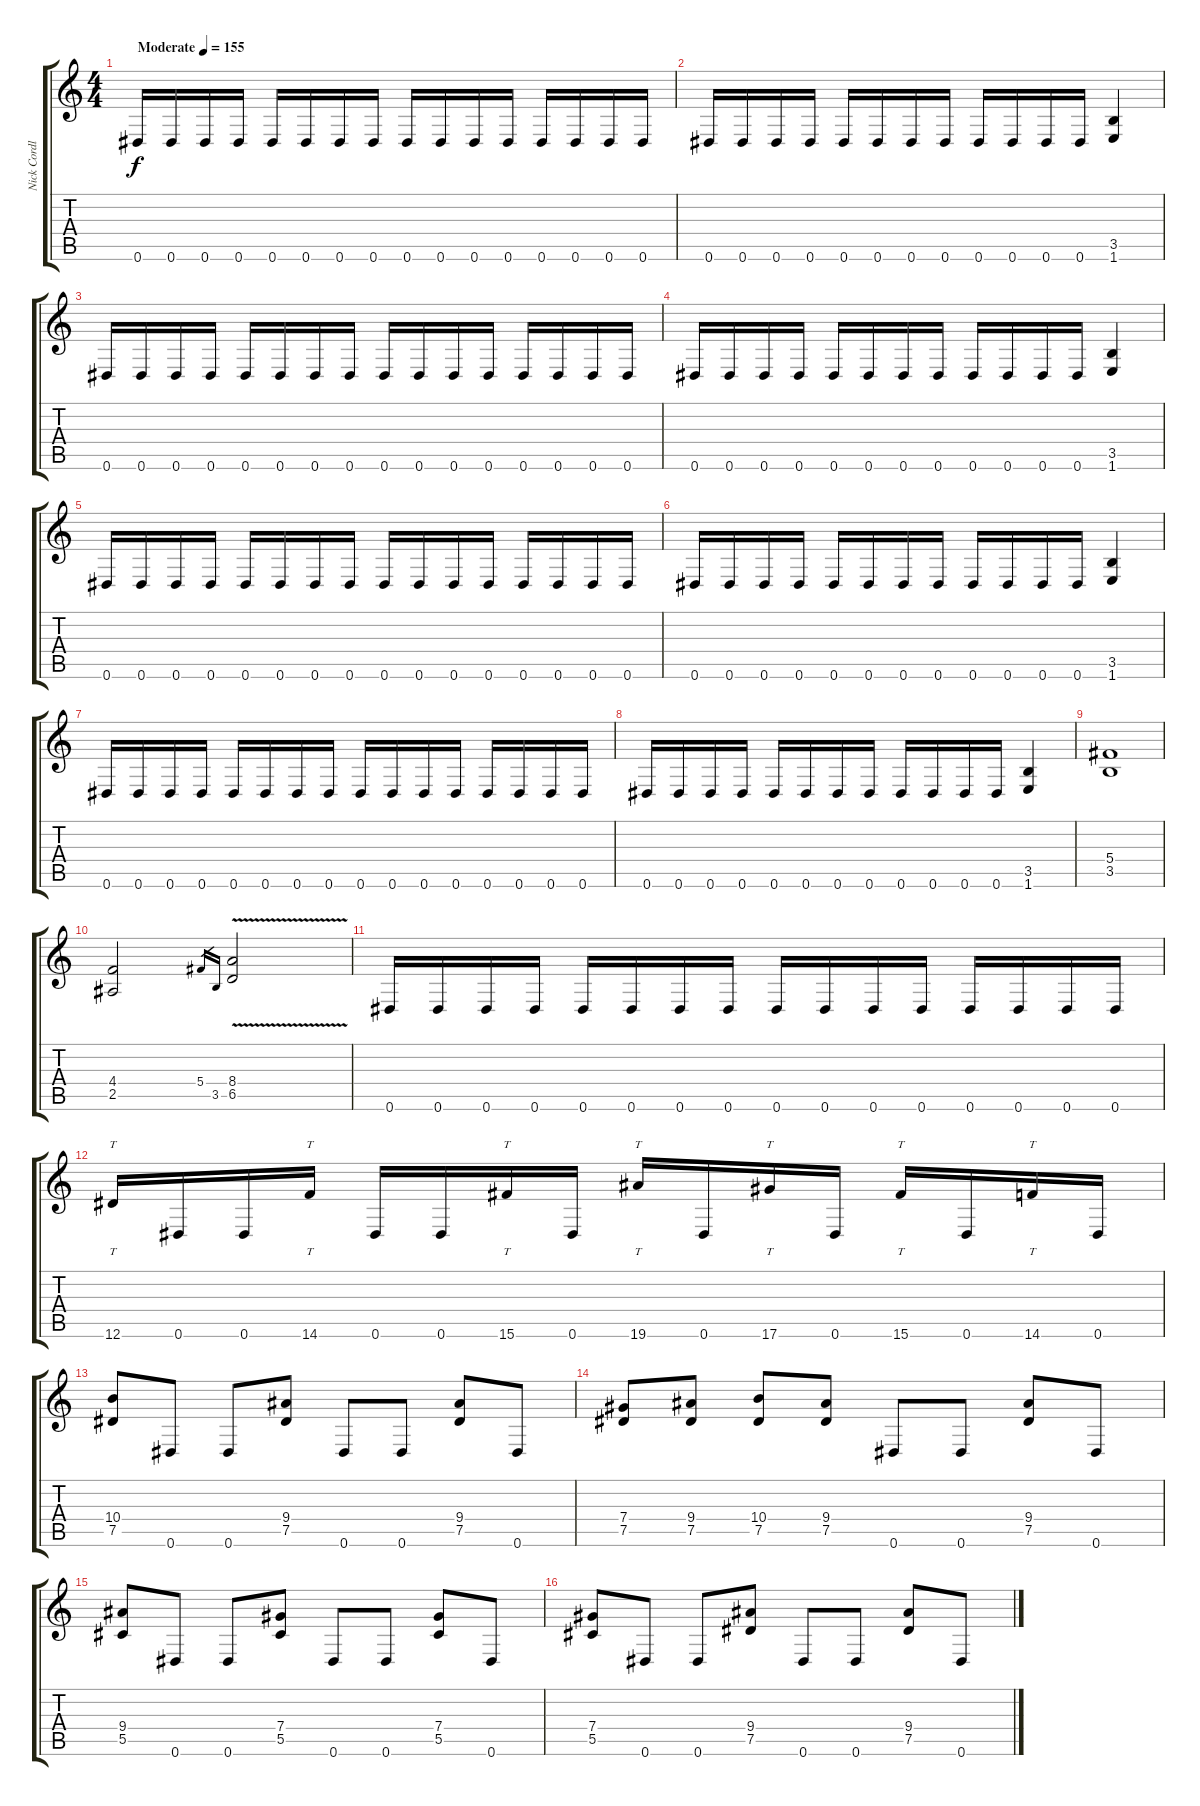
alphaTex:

\track ("Nick Cordle" "Nick Cordl") {instrument distortionguitar}
\staff {score tabs}
\tuning (Eb4 Bb3 Gb3 Db3 Ab2 Eb2) {hide}
\ts (4 4)
\tempo (155 "Moderate")
\clef g2
\ks c
0.6.16{dy f instrument distortionguitar} 0.6.16 0.6.16 0.6.16 0.6.16 0.6.16 0.6.16 0.6.16 0.6.16 0.6.16 0.6.16 0.6.16 0.6.16 0.6.16 0.6.16 0.6.16 |
0.6.16 0.6.16 0.6.16 0.6.16 0.6.16 0.6.16 0.6.16 0.6.16 0.6.16 0.6.16 0.6.16 0.6.16 (3.5 1.6).4 |
0.6.16 0.6.16 0.6.16 0.6.16 0.6.16 0.6.16 0.6.16 0.6.16 0.6.16 0.6.16 0.6.16 0.6.16 0.6.16 0.6.16 0.6.16 0.6.16 |
0.6.16 0.6.16 0.6.16 0.6.16 0.6.16 0.6.16 0.6.16 0.6.16 0.6.16 0.6.16 0.6.16 0.6.16 (3.5 1.6).4 |
0.6.16 0.6.16 0.6.16 0.6.16 0.6.16 0.6.16 0.6.16 0.6.16 0.6.16 0.6.16 0.6.16 0.6.16 0.6.16 0.6.16 0.6.16 0.6.16 |
0.6.16 0.6.16 0.6.16 0.6.16 0.6.16 0.6.16 0.6.16 0.6.16 0.6.16 0.6.16 0.6.16 0.6.16 (3.5 1.6).4 |
0.6.16 0.6.16 0.6.16 0.6.16 0.6.16 0.6.16 0.6.16 0.6.16 0.6.16 0.6.16 0.6.16 0.6.16 0.6.16 0.6.16 0.6.16 0.6.16 |
0.6.16 0.6.16 0.6.16 0.6.16 0.6.16 0.6.16 0.6.16 0.6.16 0.6.16 0.6.16 0.6.16 0.6.16 (3.5 1.6).4 |
(5.4 3.5).1 |
(4.4 2.5).2 5.4.16{gr} 3.5.16{gr} (8.4 6.5{v}).2 |
0.6.16 0.6.16 0.6.16 0.6.16 0.6.16 0.6.16 0.6.16 0.6.16 0.6.16 0.6.16 0.6.16 0.6.16 0.6.16 0.6.16 0.6.16 0.6.16 |
12.6.16{tt} 0.6.16 0.6.16 14.6.16{tt} 0.6.16 0.6.16 15.6.16{tt} 0.6.16 19.6.16{tt} 0.6.16 17.6.16{tt} 0.6.16 15.6.16{tt} 0.6.16 14.6.16{tt} 0.6.16 |
(10.4 7.5).8 0.6.8 0.6.8 (9.4 7.5).8 0.6.8 0.6.8 (9.4 7.5).8 0.6.8 |
(7.4 7.5).8 (9.4 7.5).8 (10.4 7.5).8 (9.4 7.5).8 0.6.8 0.6.8 (9.4 7.5).8 0.6.8 |
(9.4 5.5).8 0.6.8 0.6.8 (7.4 5.5).8 0.6.8 0.6.8 (7.4 5.5).8 0.6.8 |
(7.4 5.5).8 0.6.8 0.6.8 (9.4 7.5).8 0.6.8 0.6.8 (9.4 7.5).8 0.6.8
